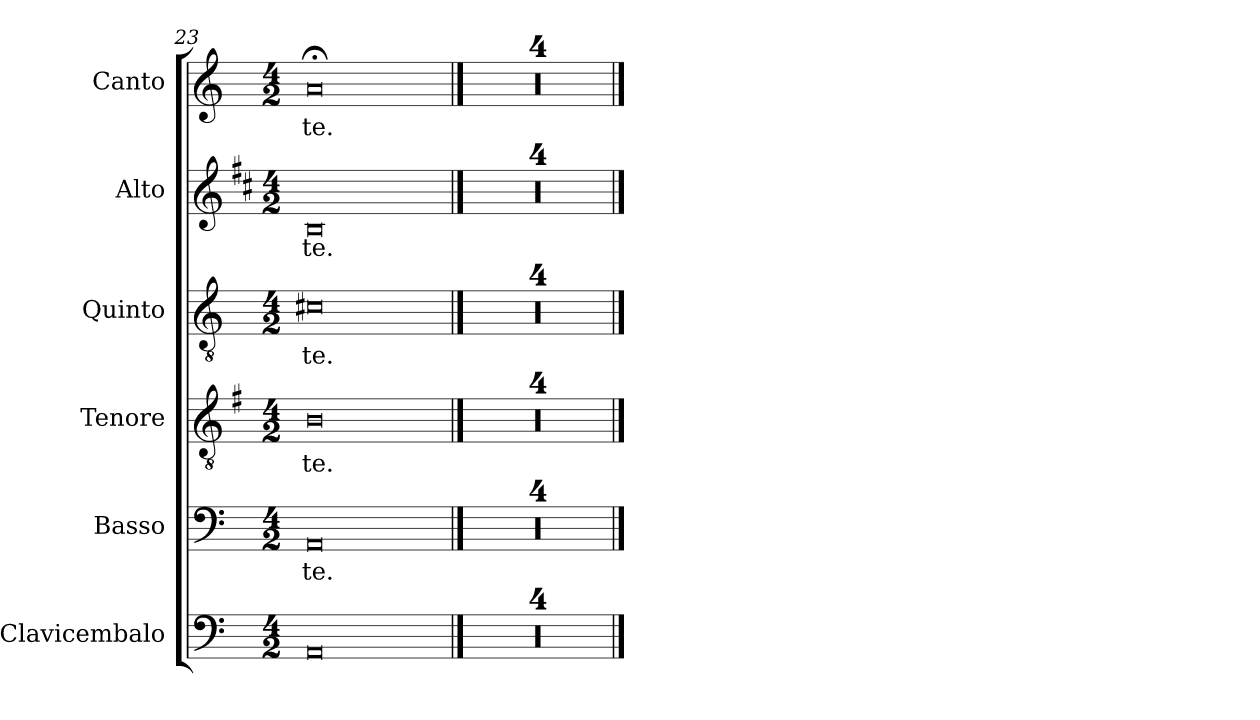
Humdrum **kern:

**kern	**kern	**text	**kern	**text	**kern	**text	**kern	**text	**kern	**text
*part6	*part5	*part5	*part4	*part4	*part3	*part3	*part2	*part2	*part1	*part1
*staff6	*staff5	*staff5	*staff4	*staff4	*staff3	*staff3	*staff2	*staff2	*staff1	*staff1
*I"Clavicembalo	*I"Basso	*	*I"Tenore	*	*I"Quinto	*	*I"Alto	*	*I"Canto	*
*I'Clav	*I'B	*	*I'T	*	*	*	*I'A	*	*I'C	*
*clefF4	*clefF4	*	*clefGv2	*	*clefGv2	*	*clefG2	*	*clefG2	*
*	*	*	*ITrd4c7	*	*	*	*ITrd1c2	*	*	*
*k[]	*k[]	*	*k[]	*	*k[]	*	*k[]	*	*k[]	*
*C:	*C:	*	*C:	*	*C:	*	*C:	*	*C:	*
*M4/2	*M4/2	*	*M4/2	*	*M4/2	*	*M4/2	*	*M4/2	*
=23	=23	=23	=23	=23	=23	=23	=23	=23	=23	=23
!	!	!LO:LY:b	!	!LO:LY:b	!	!LO:LY:b	!	!LO:LY:b	!	!LO:LY:b
0AA	0AA	-te.	0E	-te.	0c#X	-te.	0A	-te.	0a;<	-te.
==24	==24	==24	==24	==24	==24	==24	==24	==24	==24	==24
0r	0r	.	0r	.	0r	.	0r	.	0r	.
=25	=25	=25	=25	=25	=25	=25	=25	=25	=25	=25
0r	0r	.	0r	.	0r	.	0r	.	0r	.
=26	=26	=26	=26	=26	=26	=26	=26	=26	=26	=26
0r	0r	.	0r	.	0r	.	0r	.	0r	.
=27	=27	=27	=27	=27	=27	=27	=27	=27	=27	=27
0r	0r	.	0r	.	0r	.	0r	.	0r	.
==	==	==	==	==	==	==	==	==	==	==
*-	*-	*-	*-	*-	*-	*-	*-	*-	*-	*-
